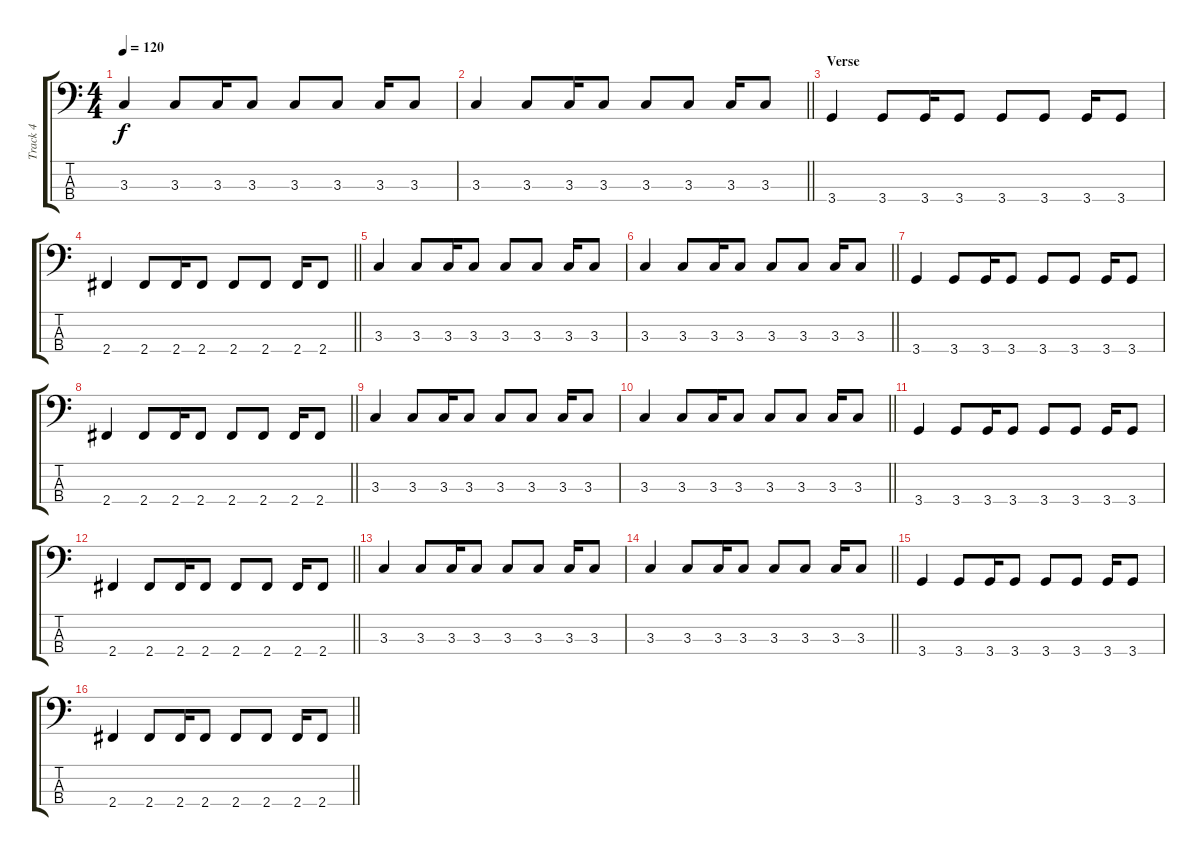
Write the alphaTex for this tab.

\track ("Track 4" "Track 4") {instrument electricbassfinger}
\staff {score tabs}
\tuning (G2 D2 A1 E1) {hide}
\ts (4 4)
\tempo 120
\clef f4
\ks c
3.3.4{dy f} 3.3.8 3.3.16 3.3.8 3.3.8 3.3.8 3.3.16 3.3.8 |
\barLineRight lightlight
3.3.4 3.3.8 3.3.16 3.3.8 3.3.8 3.3.8 3.3.16 3.3.8 |
\section ("" "Verse")
3.4.4 3.4.8 3.4.16 3.4.8 3.4.8 3.4.8 3.4.16 3.4.8 |
\barLineRight lightlight
2.4.4 2.4.8 2.4.16 2.4.8 2.4.8 2.4.8 2.4.16 2.4.8 |
3.3.4 3.3.8 3.3.16 3.3.8 3.3.8 3.3.8 3.3.16 3.3.8 |
\barLineRight lightlight
3.3.4 3.3.8 3.3.16 3.3.8 3.3.8 3.3.8 3.3.16 3.3.8 |
3.4.4 3.4.8 3.4.16 3.4.8 3.4.8 3.4.8 3.4.16 3.4.8 |
\barLineRight lightlight
2.4.4 2.4.8 2.4.16 2.4.8 2.4.8 2.4.8 2.4.16 2.4.8 |
3.3.4 3.3.8 3.3.16 3.3.8 3.3.8 3.3.8 3.3.16 3.3.8 |
\barLineRight lightlight
3.3.4 3.3.8 3.3.16 3.3.8 3.3.8 3.3.8 3.3.16 3.3.8 |
3.4.4 3.4.8 3.4.16 3.4.8 3.4.8 3.4.8 3.4.16 3.4.8 |
\barLineRight lightlight
2.4.4 2.4.8 2.4.16 2.4.8 2.4.8 2.4.8 2.4.16 2.4.8 |
3.3.4 3.3.8 3.3.16 3.3.8 3.3.8 3.3.8 3.3.16 3.3.8 |
\barLineRight lightlight
3.3.4 3.3.8 3.3.16 3.3.8 3.3.8 3.3.8 3.3.16 3.3.8 |
3.4.4 3.4.8 3.4.16 3.4.8 3.4.8 3.4.8 3.4.16 3.4.8 |
\barLineRight lightlight
2.4.4 2.4.8 2.4.16 2.4.8 2.4.8 2.4.8 2.4.16 2.4.8
